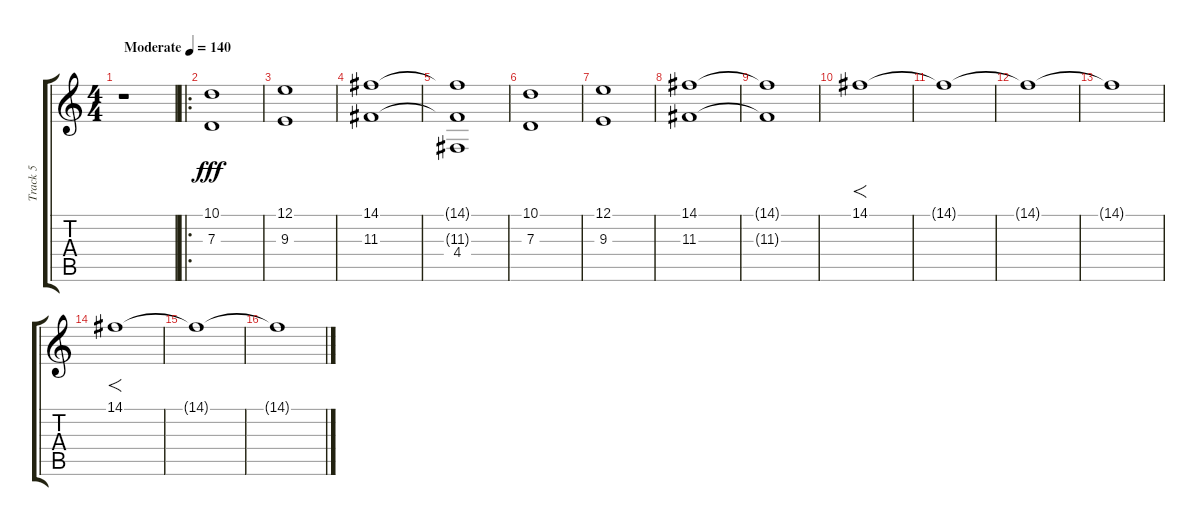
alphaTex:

\track ("Track 5" "Track 5") {instrument stringensemble1}
\staff {score tabs}
\tuning (E4 B3 G3 D3 A2 E2) {hide}
\ts (4 4)
\tempo (140 "Moderate")
\clef g2
\ks c
r.1{dy fff instrument stringensemble1} |
\ro
(10.1 7.3).1 |
(12.1 9.3).1 |
(14.1 11.3).1 |
(14.1{t} 11.3{t} 4.4).1 |
(10.1 7.3).1 |
(12.1 9.3).1 |
(14.1 11.3).1 |
(14.1{t} 11.3{t}).1 |
14.1.1{f} |
14.1{t}.1 |
14.1{t}.1 |
14.1{t}.1 |
14.1.1{f} |
14.1{t}.1 |
14.1{t}.1
